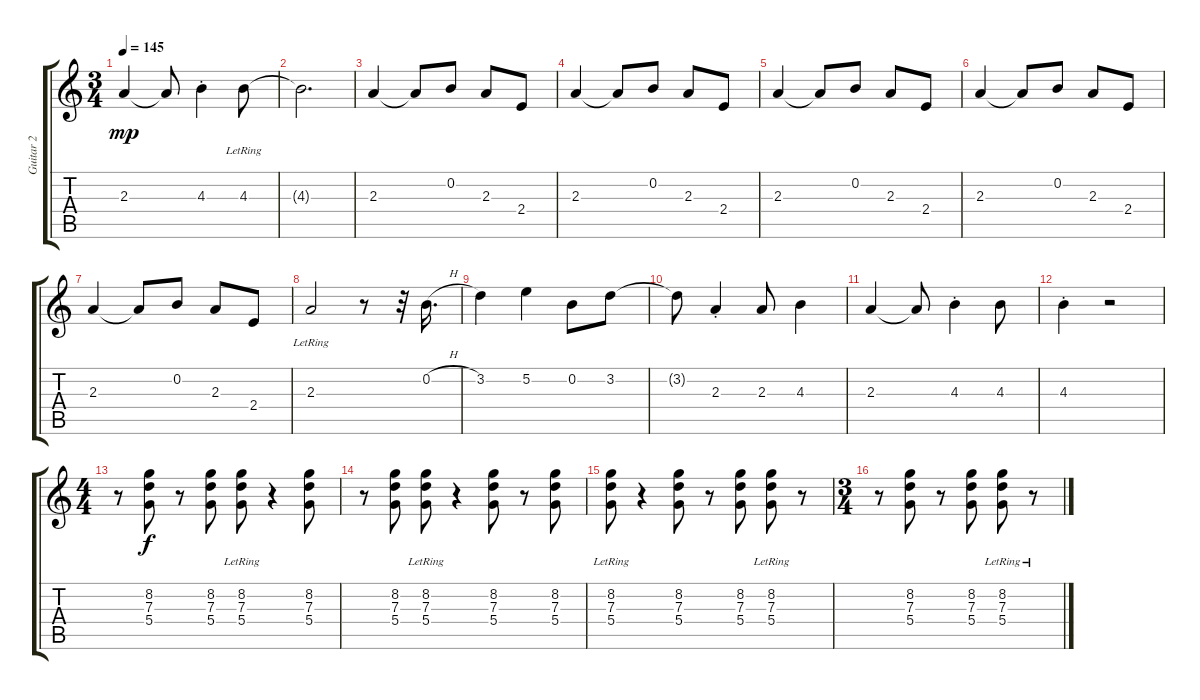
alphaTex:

\track ("Guitar 2" "Guitar 2") {instrument electricguitarclean}
\staff {score tabs}
\tuning (E4 B3 G3 D3 A2 D2) {hide}
\ts (3 4)
\tempo 145
\clef g2
\ks c
2.3.4{dy mp} 2.3{t}.8 4.3{st}.4 4.3{lr}.8 |
4.3{t}.2{d} |
2.3.4 2.3{t}.8 0.2.8 2.3.8 2.4.8 |
2.3.4 2.3{t}.8 0.2.8 2.3.8 2.4.8 |
2.3.4 2.3{t}.8 0.2.8 2.3.8 2.4.8 |
2.3.4 2.3{t}.8 0.2.8 2.3.8 2.4.8 |
2.3.4 2.3{t}.8 0.2.8 2.3.8 2.4.8 |
2.3{lr}.2 r.8 r.32 0.2{h}.16{d} |
3.2.4 5.2.4 0.2.8 3.2.8 |
3.2{t}.8 2.3{st}.4 2.3.8 4.3.4 |
2.3.4 2.3{t}.8 4.3{st}.4 4.3.8 |
4.3{st}.4 r.2 |
\ts (4 4)
r.8 (8.2 7.3 5.4).8{dy f} r.8 (8.2 7.3 5.4).8 (8.2{lr} 7.3{lr} 5.4{lr}).8 r.4 (8.2 7.3 5.4).8 |
r.8 (8.2 7.3 5.4).8 (8.2{lr} 7.3{lr} 5.4{lr}).8 r.4 (8.2 7.3 5.4).8 r.8 (8.2 7.3 5.4).8 |
(8.2{lr} 7.3{lr} 5.4{lr}).8 r.4 (8.2 7.3 5.4).8 r.8 (8.2 7.3 5.4).8 (8.2{lr} 7.3{lr} 5.4{lr}).8 r.8 |
\ts (3 4)
r.8 (8.2 7.3 5.4).8 r.8 (8.2 7.3 5.4).8 (8.2{lr} 7.3{lr} 5.4{lr}).8 r.8
